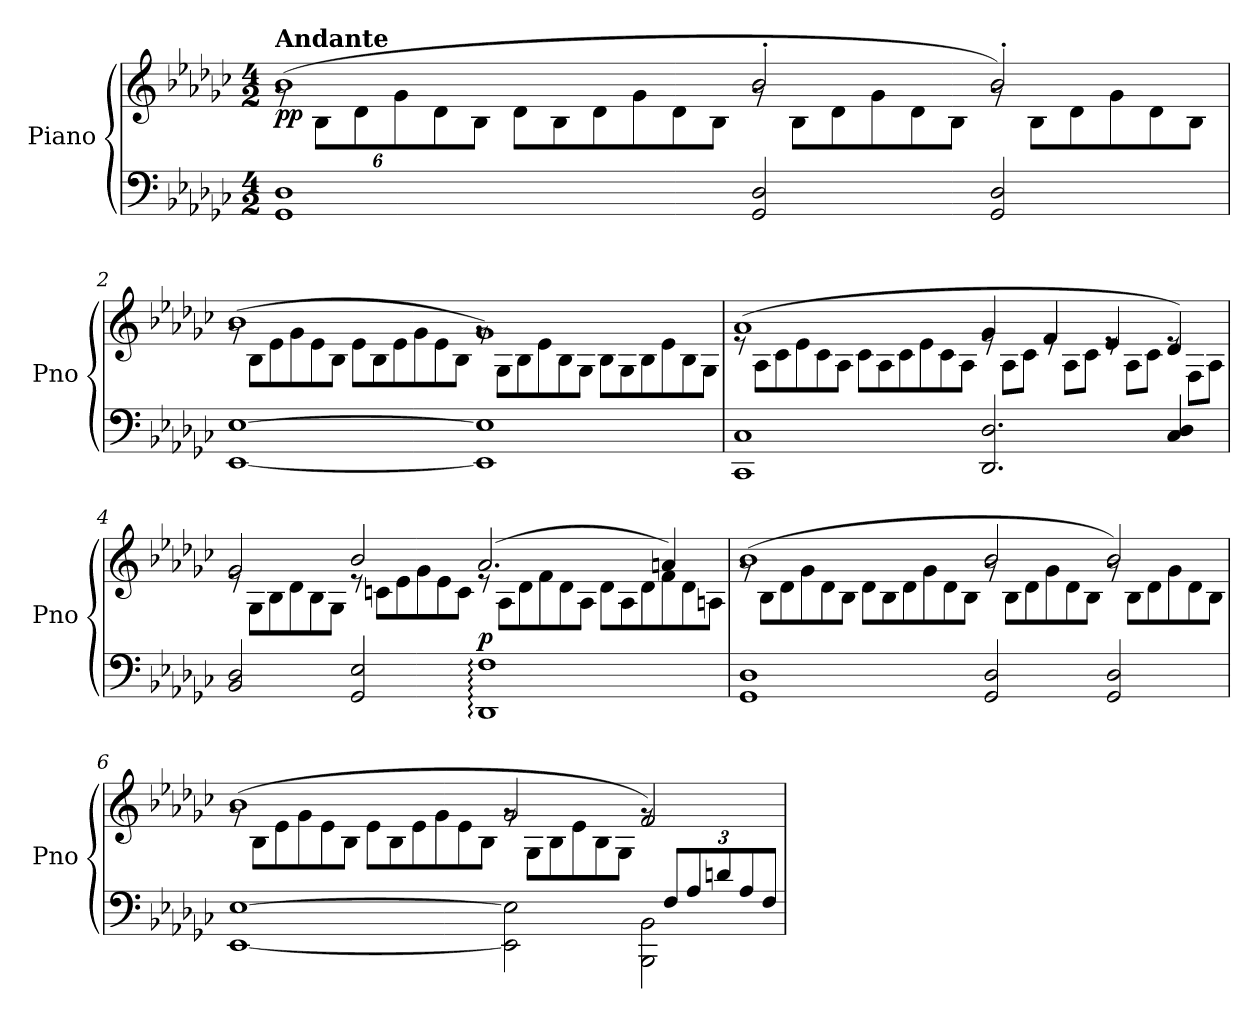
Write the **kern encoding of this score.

**kern	**kern	**dynam
*part1	*part1	*part1
*staff2	*staff1	*staff1/2
*I"Piano	*	*
*I'Pno	*	*
*clefF4	*clefG2	*
*k[b-e-a-d-g-c-]	*k[b-e-a-d-g-c-]	*
*M4/2	*M4/2	*
=1	=1	=1
*	*^	*
*	*	*Xbrackettup	*
!	!LO:TX:a:B:t=Andante	!	!
!	!	!	!LO:DY:b
1GG-<< 1D-<<	(>1b-	12rg	pp
.	.	12B-\L	.
.	.	12d-\	.
.	.	12g-\	.
.	.	12d-\	.
.	.	12B-\J	.
*	*	*Xtuplet	*
.	.	12d-\L	.
.	.	12B-\	.
.	.	12d-\	.
.	.	12g-\	.
.	.	12d-\	.
.	.	12B-\J	.
2GG-/ 2D-/	2b-'/	12rg	.
.	.	12B-\L	.
.	.	12d-\	.
.	.	12g-\	.
.	.	12d-\	.
.	.	12B-\J	.
2GG-/ 2D-/	2b-'/)	12rg	.
.	.	12B-\L	.
.	.	12d-\	.
.	.	12g-\	.
.	.	12d-\	.
.	.	12B-\J	.
!!LO:LB:g=z	!!
=2	=2	=2	=2
[1EE- [1E-	(>1b-	12rg	.
.	.	12B-\L	.
.	.	12e-\	.
.	.	12g-\	.
.	.	12e-\	.
.	.	12B-\J	.
.	.	12e-\L	.
.	.	12B-\	.
.	.	12e-\	.
.	.	12g-\	.
.	.	12e-\	.
.	.	12B-\J	.
1EE-] 1E-]	1g-)	12rg	.
.	.	12G-\L	.
.	.	12B-\	.
.	.	12e-\	.
.	.	12B-\	.
.	.	12G-\J	.
.	.	12B-\L	.
.	.	12G-\	.
.	.	12B-\	.
.	.	12e-\	.
.	.	12B-\	.
.	.	12G-\J	.
!!LO:LB:g=z	!!
=3	=3	=3	=3
1CC- 1C-	(>1a-	12re	.
.	.	12A-\L	.
.	.	12c-\	.
.	.	12e-\	.
.	.	12c-\	.
.	.	12A-\J	.
.	.	12c-\L	.
.	.	12A-\	.
.	.	12c-\	.
.	.	12e-\	.
.	.	12c-\	.
.	.	12A-\J	.
2.DD-/ 2.D-/	4g-/	12re	.
.	.	12A-\L	.
.	.	12c-\J	.
.	4f/	12re	.
.	.	12A-\L	.
.	.	12c-\J	.
.	4e-/	12re	.
.	.	12A-\L	.
.	.	12c-\J	.
4C-/<< 4D-/<<	4d-/)	12re	.
.	.	12F\L	.
.	.	12A-\J	.
!!LO:LB:g=z	!!
=4	=4	=4	=4
2BB-/<< 2D-/<<	2g-/	12re	.
.	.	12G-\L	.
.	.	12B-\	.
.	.	12d-\	.
.	.	12B-\	.
.	.	12G-\J	.
2GG-/<< 2E-/<<	2b-/	12re	.
.	.	12cn\L	.
.	.	12e-\	.
.	.	12g-\	.
.	.	12e-\	.
.	.	12c\J	.
!	!	!	!LO:DY:b
1DD-: 1F:	(>2.a-/	12re	p
.	.	12A-\L	.
.	.	12d-\	.
.	.	12f\	.
.	.	12d-\	.
.	.	12A-\J	.
.	.	12d-\L	.
.	.	12A-\	.
.	.	12d-\	.
.	4an/)	12f<\	.
.	.	12d-\	.
.	.	12An\J	.
!!LO:LB:g=z	!!
=5	=5	=5	=5
1GG-<< 1D-<<	(>1b-	12rg	.
.	.	12B-\L	.
.	.	12d-\	.
.	.	12g-\	.
.	.	12d-\	.
.	.	12B-\J	.
.	.	12d-\L	.
.	.	12B-\	.
.	.	12d-\	.
.	.	12g-\	.
.	.	12d-\	.
.	.	12B-\J	.
2GG-/ 2D-/	2b-/	12rg	.
.	.	12B-\L	.
.	.	12d-\	.
.	.	12g-\	.
.	.	12d-\	.
.	.	12B-\J	.
2GG-/<< 2D-/<<	2b-/)	12rg	.
.	.	12B-\L	.
.	.	12d-\	.
.	.	12g-\	.
.	.	12d-\	.
.	.	12B-\J	.
!!LO:PB:g=z	!!
=6	=6	=6	=6
*^	*	*	*
12%19ryy	[1EE-< [1E-<	(>1b-	12rg	.
.	.	.	12B-\L	.
.	.	.	12e-\	.
.	.	.	12g-\	.
.	.	.	12e-\	.
.	.	.	12B-\J	.
.	.	.	12e-\L	.
.	.	.	12B-\	.
.	.	.	12e-\	.
.	.	.	12g-\	.
.	.	.	12e-\	.
.	.	.	12B-\J	.
.	2EE-\] 2E-\]	2g-/	12rg	.
.	.	.	12G-\L	.
.	.	.	12B-\	.
!	!	!	!	!LO:DY:b
.	.	.	12e-\	other-dynamics
.	.	.	12B-\	.
.	.	.	12G-\J	.
.	2BBB-\ 2BB-\	2f/)	12rg	.
12F/L	.	.	12%5ryy	.
12A-/	.	.	.	.
12dn/	.	.	.	.
12A-/	.	.	.	.
12F/J	.	.	.	.
*v	*v	*	*	*
*	*v	*v	*
=	=	=
*-	*-	*-
